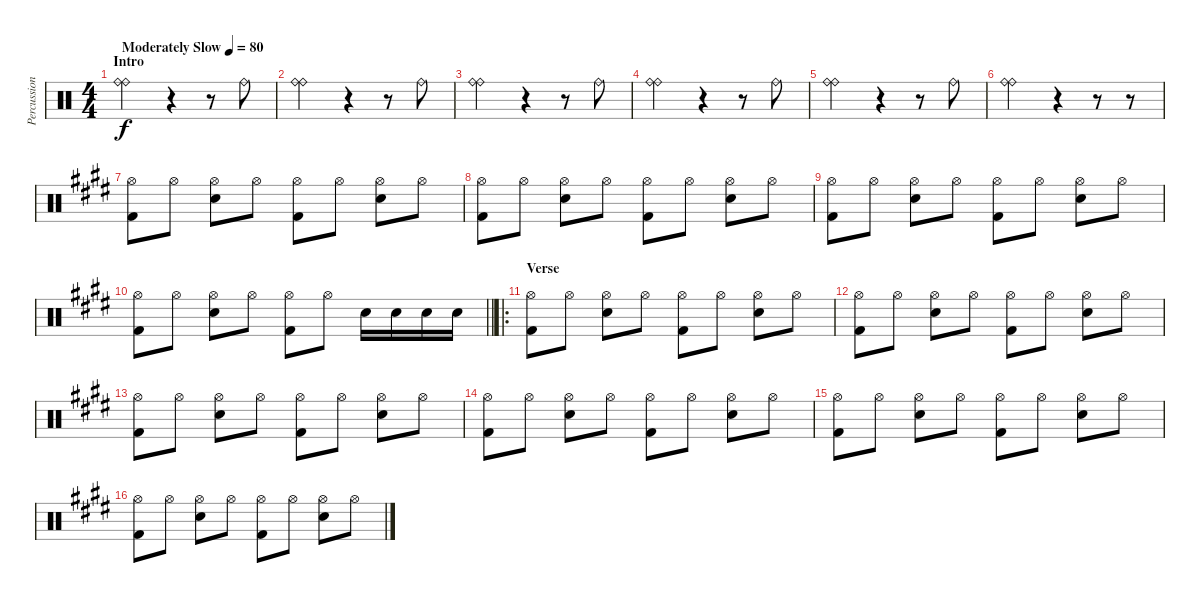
\track ("Percussion" "Percussion") {instrument percussion}
\staff {score}
\articulation defaults
\ts (4 4)
\section ("" "Intro")
\tempo (80 "Moderately Slow")
\clef neutral
\ks c
("Ride (bell)" "Ride (bell)").2{dy f} r.4 r.8 "Ride (bell)".8 |
("Ride (bell)" "Ride (bell)").2 r.4 r.8 "Ride (bell)".8 |
("Ride (bell)" "Ride (bell)").2 r.4 r.8 "Ride (bell)".8 |
("Ride (bell)" "Ride (bell)").2 r.4 r.8 "Ride (bell)".8 |
("Ride (bell)" "Ride (bell)").2 r.4 r.8 "Ride (bell)".8 |
("Ride (bell)" "Ride (bell)").2 r.4 r.8 r.8 |
\ks e
("Hi-Hat (open)" "Kick (hit) 2").8 "Hi-Hat (open)".8 ("Hi-Hat (open)" "Electric Snare (hit)").8 "Hi-Hat (open)".8 ("Hi-Hat (open)" "Kick (hit) 2").8 "Hi-Hat (open)".8 ("Hi-Hat (open)" "Electric Snare (hit)").8 "Hi-Hat (open)".8 |
("Hi-Hat (open)" "Kick (hit) 2").8 "Hi-Hat (open)".8 ("Hi-Hat (open)" "Electric Snare (hit)").8 "Hi-Hat (open)".8 ("Hi-Hat (open)" "Kick (hit) 2").8 "Hi-Hat (open)".8 ("Hi-Hat (open)" "Electric Snare (hit)").8 "Hi-Hat (open)".8 |
("Hi-Hat (open)" "Kick (hit) 2").8 "Hi-Hat (open)".8 ("Hi-Hat (open)" "Electric Snare (hit)").8 "Hi-Hat (open)".8 ("Hi-Hat (open)" "Kick (hit) 2").8 "Hi-Hat (open)".8 ("Hi-Hat (open)" "Electric Snare (hit)").8 "Hi-Hat (open)".8 |
\barLineRight lightlight
("Hi-Hat (open)" "Kick (hit) 2").8 "Hi-Hat (open)".8 ("Hi-Hat (open)" "Electric Snare (hit)").8 "Hi-Hat (open)".8 ("Hi-Hat (open)" "Kick (hit) 2").8 "Hi-Hat (open)".8 "Electric Snare (hit)".16 "Electric Snare (hit)".16 "Electric Snare (hit)".16 "Electric Snare (hit)".16 |
\ro
\section ("" "Verse")
("Hi-Hat (open)" "Kick (hit) 2").8 "Hi-Hat (open)".8 ("Hi-Hat (open)" "Electric Snare (hit)").8 "Hi-Hat (open)".8 ("Hi-Hat (open)" "Kick (hit) 2").8 "Hi-Hat (open)".8 ("Hi-Hat (open)" "Electric Snare (hit)").8 "Hi-Hat (open)".8 |
("Hi-Hat (open)" "Kick (hit) 2").8 "Hi-Hat (open)".8 ("Hi-Hat (open)" "Electric Snare (hit)").8 "Hi-Hat (open)".8 ("Hi-Hat (open)" "Kick (hit) 2").8 "Hi-Hat (open)".8 ("Hi-Hat (open)" "Electric Snare (hit)").8 "Hi-Hat (open)".8 |
("Hi-Hat (open)" "Kick (hit) 2").8 "Hi-Hat (open)".8 ("Hi-Hat (open)" "Electric Snare (hit)").8 "Hi-Hat (open)".8 ("Hi-Hat (open)" "Kick (hit) 2").8 "Hi-Hat (open)".8 ("Hi-Hat (open)" "Electric Snare (hit)").8 "Hi-Hat (open)".8 |
("Hi-Hat (open)" "Kick (hit) 2").8 "Hi-Hat (open)".8 ("Hi-Hat (open)" "Electric Snare (hit)").8 "Hi-Hat (open)".8 ("Hi-Hat (open)" "Kick (hit) 2").8 "Hi-Hat (open)".8 ("Hi-Hat (open)" "Electric Snare (hit)").8 "Hi-Hat (open)".8 |
("Hi-Hat (open)" "Kick (hit) 2").8 "Hi-Hat (open)".8 ("Hi-Hat (open)" "Electric Snare (hit)").8 "Hi-Hat (open)".8 ("Hi-Hat (open)" "Kick (hit) 2").8 "Hi-Hat (open)".8 ("Hi-Hat (open)" "Electric Snare (hit)").8 "Hi-Hat (open)".8 |
("Hi-Hat (open)" "Kick (hit) 2").8 "Hi-Hat (open)".8 ("Hi-Hat (open)" "Electric Snare (hit)").8 "Hi-Hat (open)".8 ("Hi-Hat (open)" "Kick (hit) 2").8 "Hi-Hat (open)".8 ("Hi-Hat (open)" "Electric Snare (hit)").8 "Hi-Hat (open)".8
